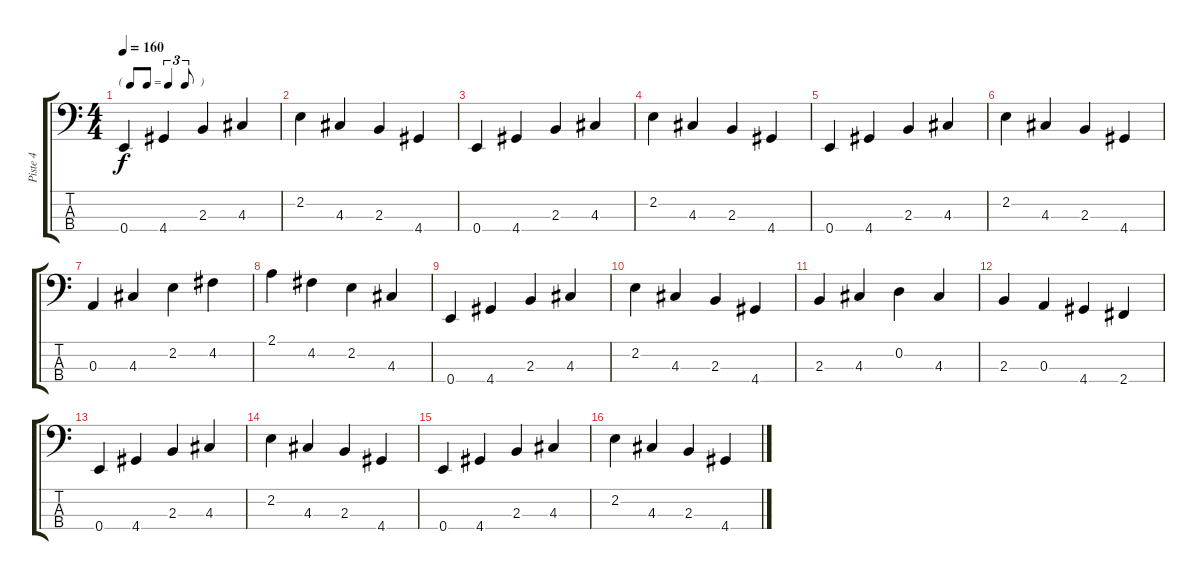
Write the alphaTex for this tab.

\track ("Piste 4" "Piste 4") {instrument electricbassfinger}
\staff {score tabs}
\tuning (G2 D2 A1 E1) {hide}
\ts (4 4)
\tf triplet8th
\tempo 160
\clef f4
\ks c
0.4.4{dy f} 4.4.4 2.3.4 4.3.4 |
2.2.4 4.3.4 2.3.4 4.4.4 |
0.4.4 4.4.4 2.3.4 4.3.4 |
2.2.4 4.3.4 2.3.4 4.4.4 |
0.4.4 4.4.4 2.3.4 4.3.4 |
2.2.4 4.3.4 2.3.4 4.4.4 |
0.3.4 4.3.4 2.2.4 4.2.4 |
2.1.4 4.2.4 2.2.4 4.3.4 |
0.4.4 4.4.4 2.3.4 4.3.4 |
2.2.4 4.3.4 2.3.4 4.4.4 |
2.3.4 4.3.4 0.2.4 4.3.4 |
2.3.4 0.3.4 4.4.4 2.4.4 |
0.4.4 4.4.4 2.3.4 4.3.4 |
2.2.4 4.3.4 2.3.4 4.4.4 |
0.4.4 4.4.4 2.3.4 4.3.4 |
2.2.4 4.3.4 2.3.4 4.4.4
